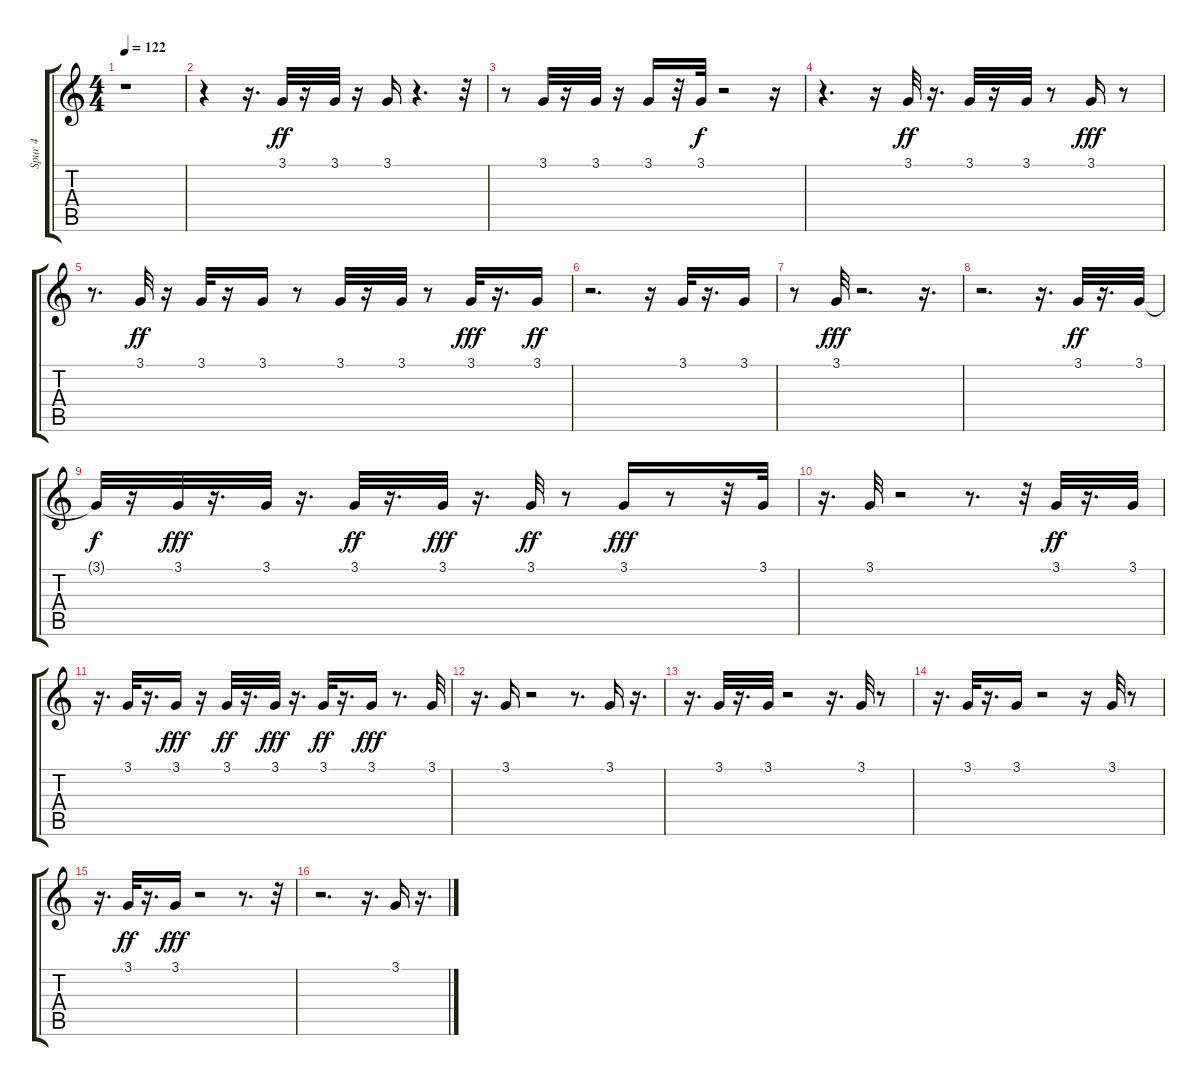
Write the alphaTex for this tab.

\track ("Spur 4" "Spur 4") {instrument brightacousticpiano}
\staff {score tabs}
\tuning (E4 B3 G3 D3 A2 E2) {hide}
\ts (4 4)
\tempo 122
\clef g2
\ks c
r.1{dy fff} |
r.4 r.16{d} 3.1.32{dy ff} r.16 3.1.32 r.16 3.1.16 r.4{d} r.32 |
r.8 3.1.32 r.16 3.1.32 r.16 3.1.16 r.32 3.1.32{dy f} r.2 r.16 |
r.4{d} r.16 3.1.32{dy ff} r.16{d} 3.1.32 r.16 3.1.32 r.8 3.1.16{dy fff} r.8 |
r.8{d} 3.1.32{dy ff} r.16 3.1.32 r.16 3.1.16 r.8 3.1.32 r.16 3.1.32 r.8 3.1.32{dy fff} r.16{d} 3.1.16{dy ff} |
r.2{d} r.16 3.1.32 r.16{d} 3.1.16 |
r.8 3.1.32{dy fff} r.2{d} r.16{d} |
r.2{d} r.16{d} 3.1.32{dy ff} r.16{d} 3.1.32 |
3.1{t}.32{dy f} r.16 3.1.32{dy fff} r.16{d} 3.1.32 r.16{d} 3.1.32{dy ff} r.16{d} 3.1.32{dy fff} r.16{d} 3.1.32{dy ff} r.8 3.1.16{dy fff} r.8 r.32 3.1.32 |
r.16{d} 3.1.32 r.2 r.8{d} r.32 3.1.32{dy ff} r.16{d} 3.1.32 |
r.16{d} 3.1.32 r.16{d} 3.1.16{dy fff} r.16 3.1.32{dy ff} r.16{d} 3.1.32{dy fff} r.16{d} 3.1.32{dy ff} r.16{d} 3.1.16{dy fff} r.8{d} 3.1.32 |
r.16{d} 3.1.16 r.2 r.8{d} 3.1.16 r.16{d} |
r.16{d} 3.1.32 r.16{d} 3.1.32 r.2 r.16{d} 3.1.32 r.8 |
r.16{d} 3.1.32 r.16{d} 3.1.16 r.2 r.16 3.1.32 r.8 |
r.16{d} 3.1.32{dy ff} r.16{d} 3.1.16{dy fff} r.2 r.8{d} r.32 |
r.2{d} r.16{d} 3.1.16 r.16{d}
